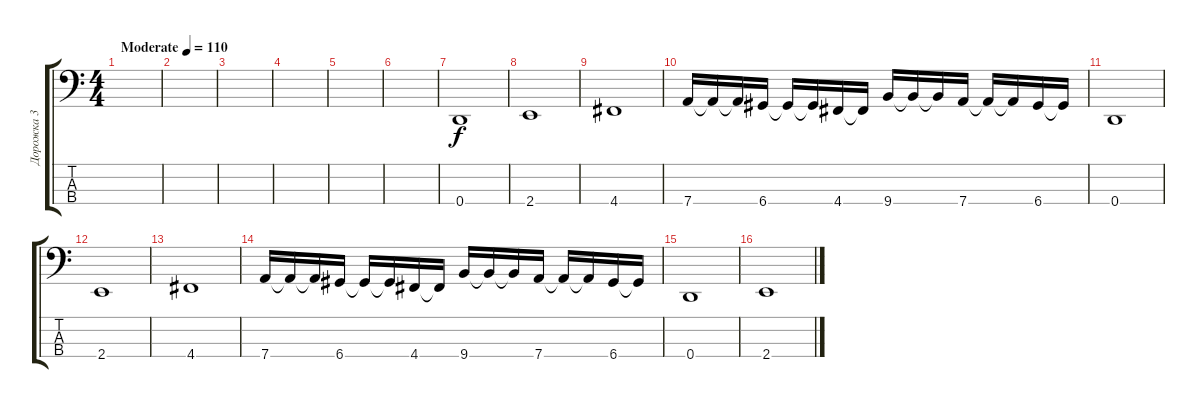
\track ("Дорожка 3" "Дорожка 3") {instrument electricbassfinger}
\staff {score tabs}
\tuning (F2 C2 G1 D1) {hide}
\ts (4 4)
\tempo (110 "Moderate")
\clef f4
\ks c
|
|
|
|
|
|
0.4.1 |
2.4.1 |
4.4.1 |
7.4.16 7.4{t}.16 7.4{t}.16 6.4.16 6.4{t}.16 6.4{t}.16 4.4.16 4.4{t}.16 9.4.16 9.4{t}.16 9.4{t}.16 7.4.16 7.4{t}.16 7.4{t}.16 6.4.16 6.4{t}.16 |
0.4.1 |
2.4.1 |
4.4.1 |
7.4.16 7.4{t}.16 7.4{t}.16 6.4.16 6.4{t}.16 6.4{t}.16 4.4.16 4.4{t}.16 9.4.16 9.4{t}.16 9.4{t}.16 7.4.16 7.4{t}.16 7.4{t}.16 6.4.16 6.4{t}.16 |
0.4.1 |
2.4.1
